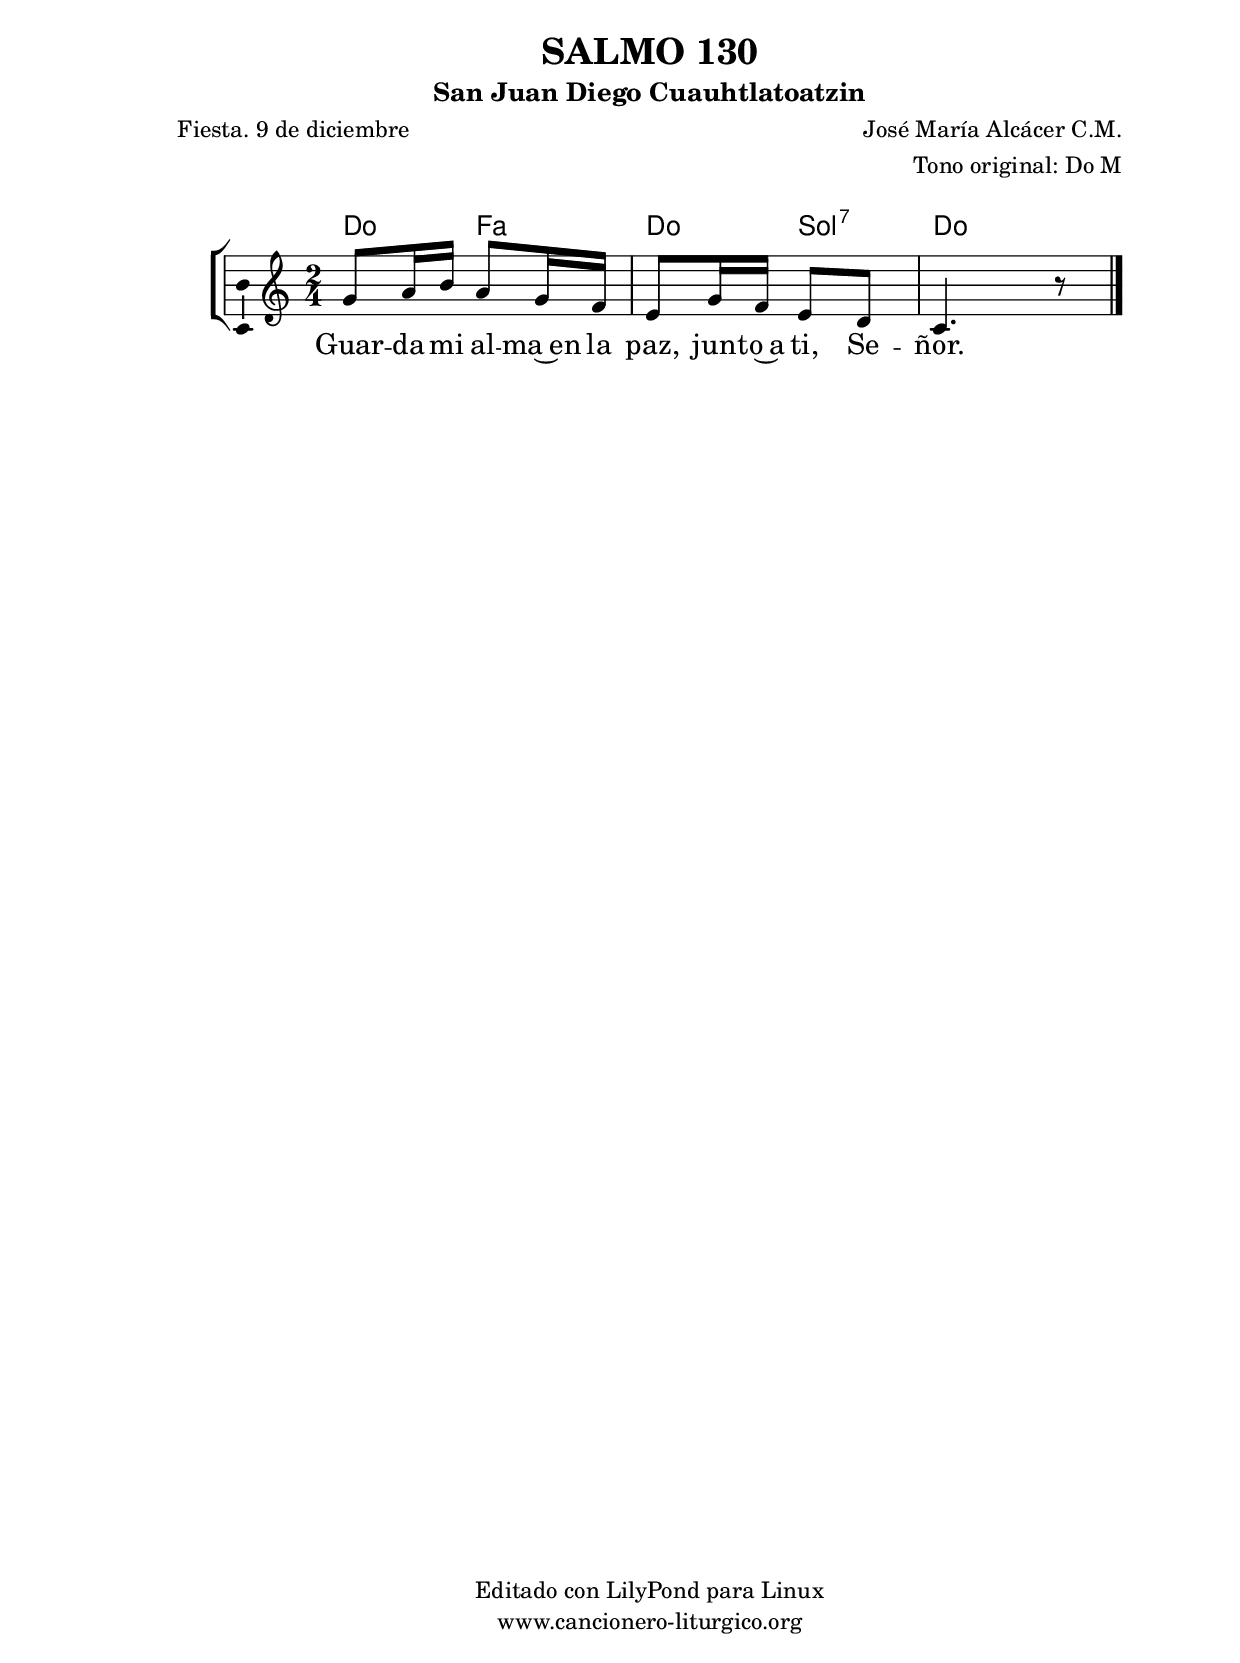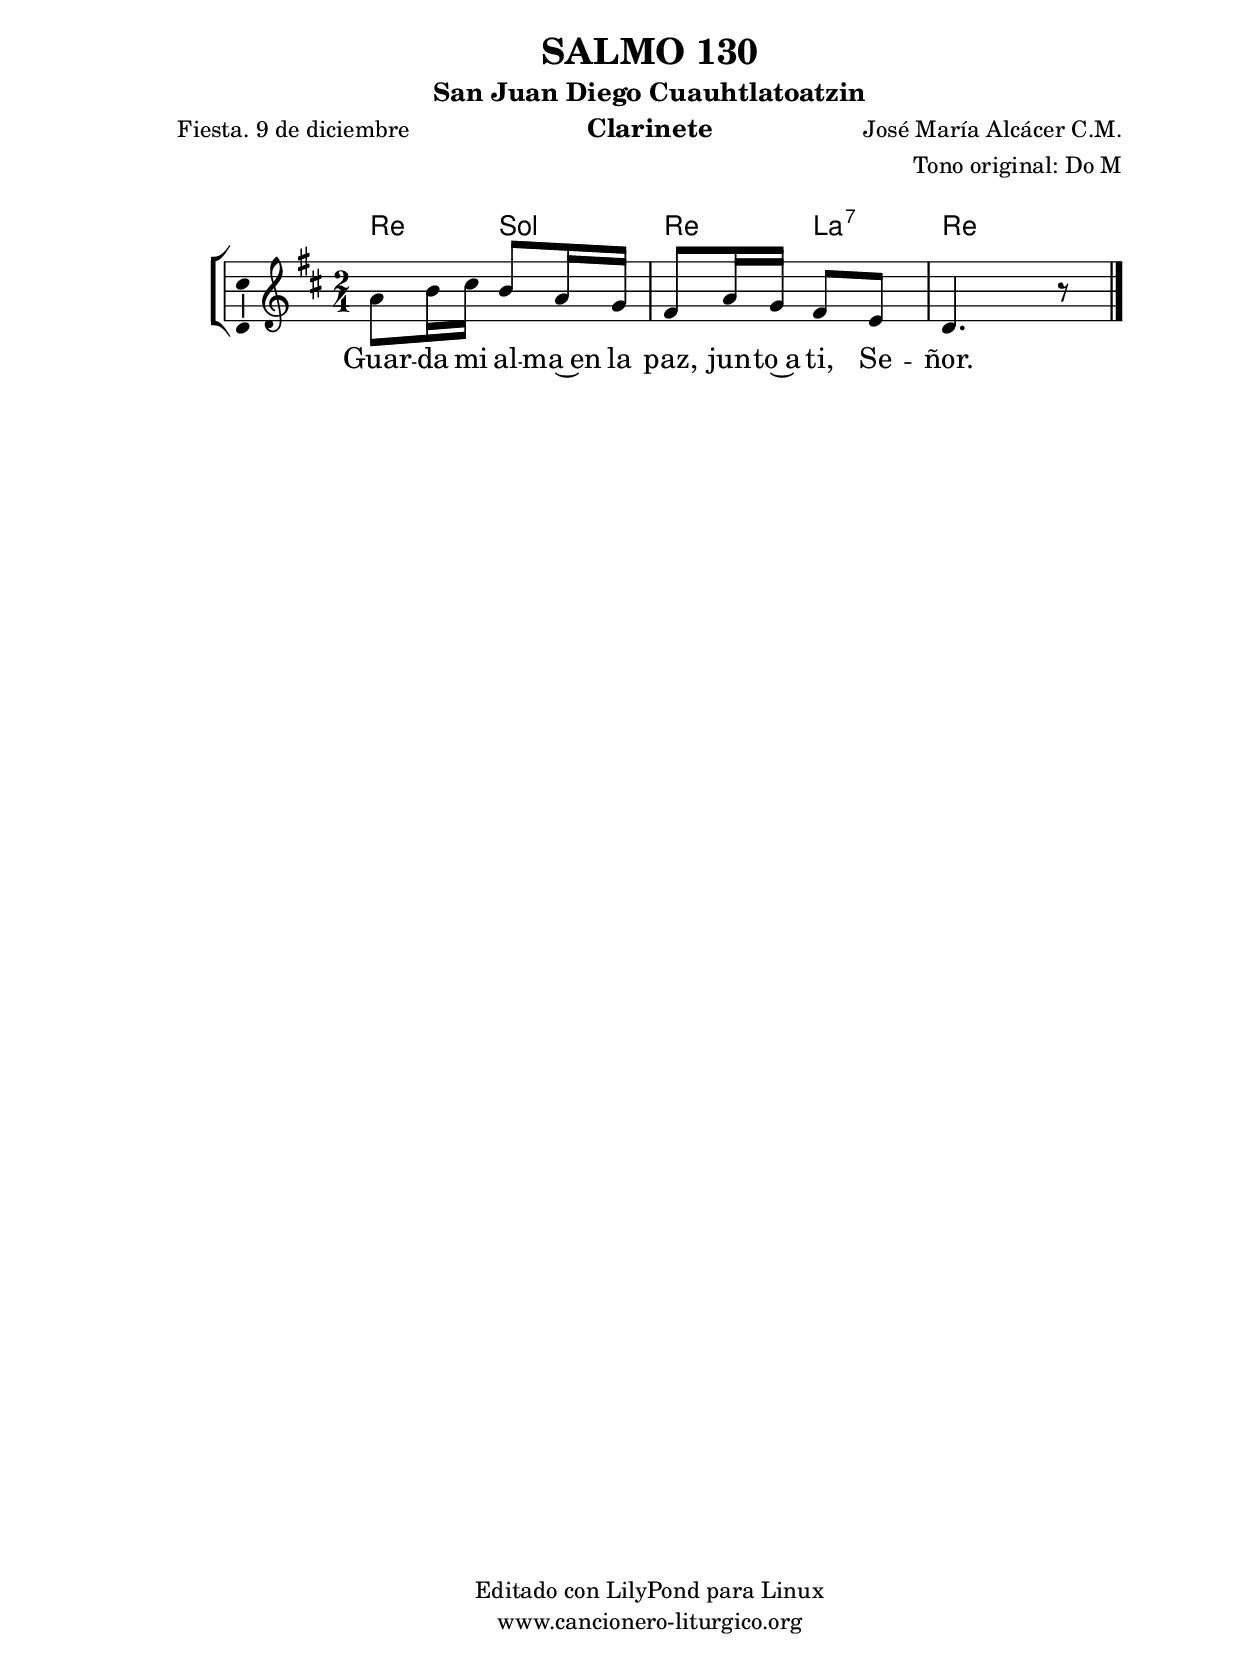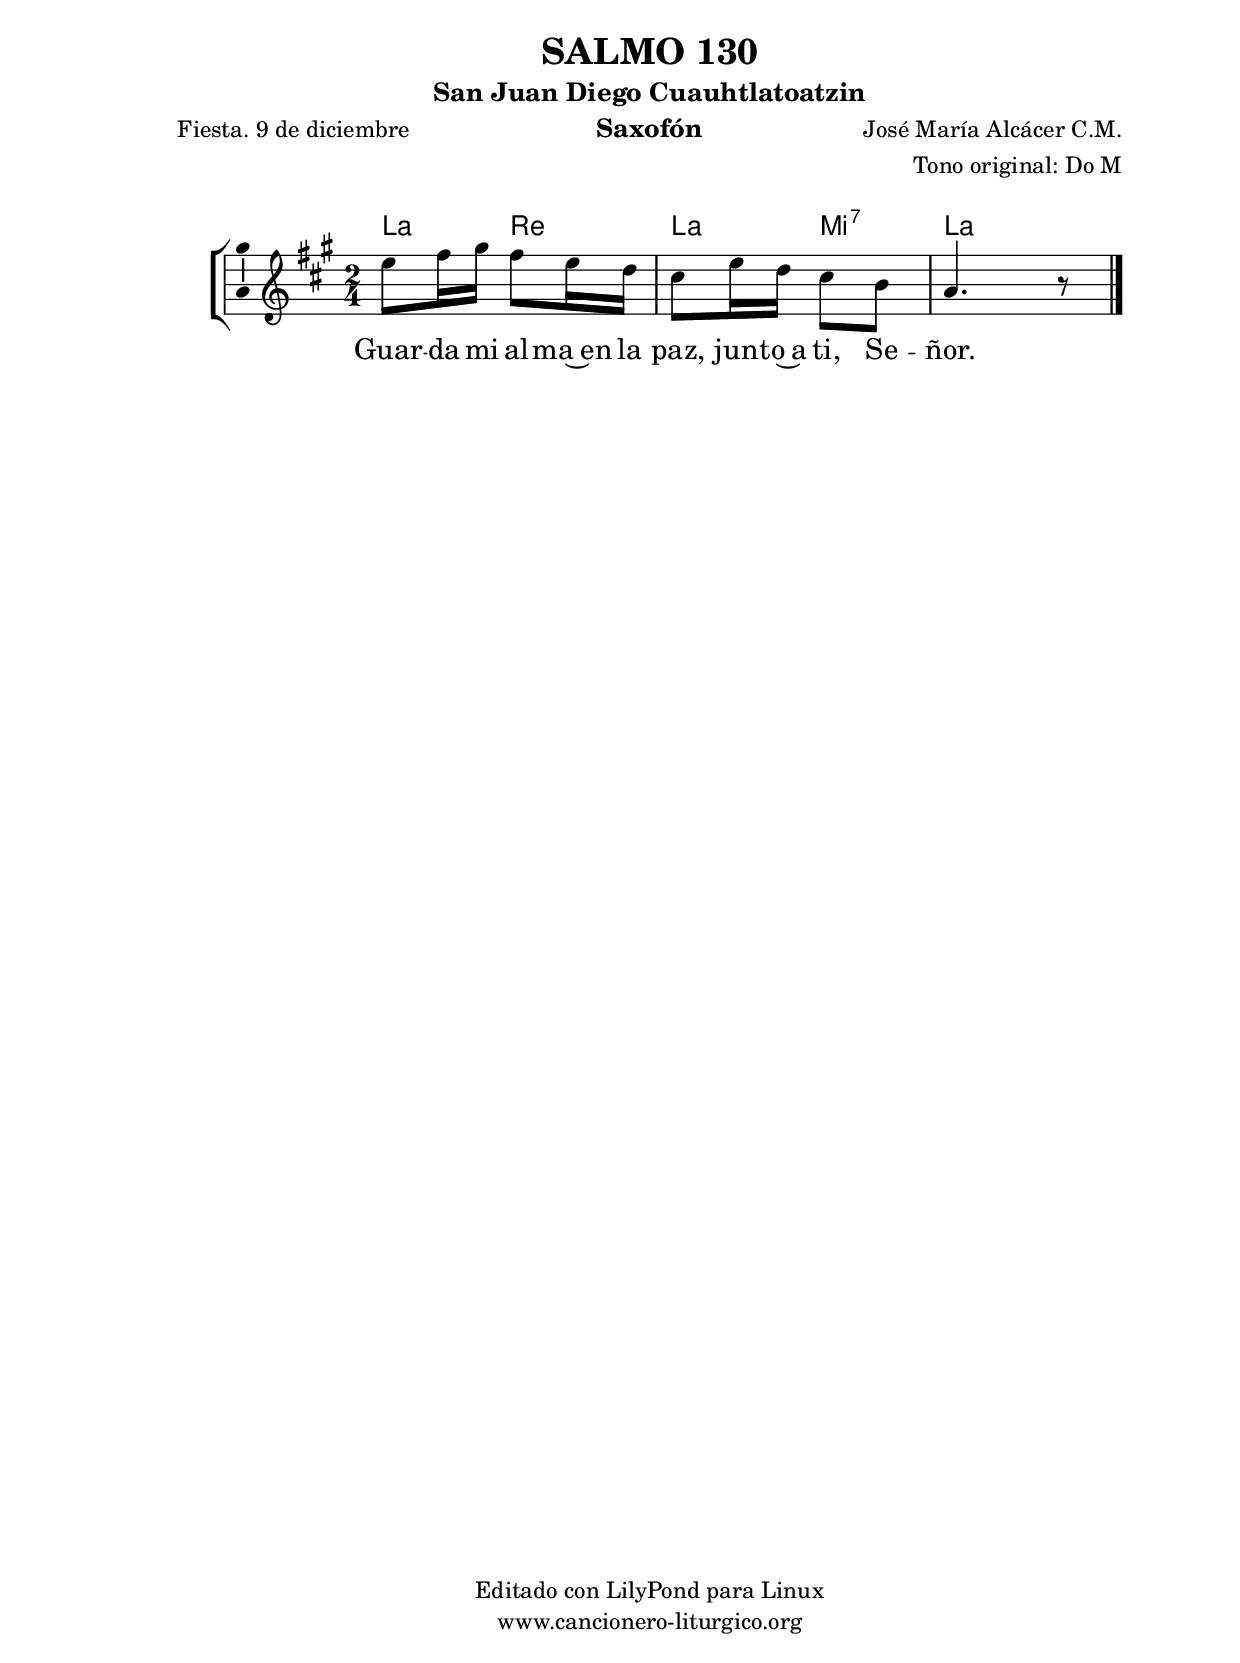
%
%para convertir .midi en .wav:
%timidity filename.midi -Ow -o finename.wav
%
%
%Para convertir de .wav a .mp3:
%lame -h -m j filename.wav
%
%
%para escuchar el midi:
%timidity nombrefichero.midi
%


%versión de lilypond para la que se ha escrito esta partitura:
\version "2.16.0"

	%Tamaño papel
	#(set-default-paper-size "a4")
	%Tamaño partitura
	#(set-global-staff-size 20)
	%No responde al pulsar sobre una nota
	#(ly:set-option 'point-and-click #f)

%parámetros del encabezamiento:
\header {
	title = "SALMO 130"
	subtitle = "San Juan Diego Cuauhtlatoatzin"
	composer = "José María Alcácer C.M."
	poet = "Fiesta. 9 de diciembre"
	meter = ""
	arranger = "Tono original: Do M"
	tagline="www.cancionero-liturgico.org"
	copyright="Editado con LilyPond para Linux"
	}

%parámetros asociados al papel:
\paper  {
	oddHeaderMarkup = \markup {\fill-line { \on-the-fly #not-first-page \fromproperty #'header:title \on-the-fly #not-first-page \fromproperty #'header:composer }}
	evenHeaderMarkup = \markup {\fill-line { \fromproperty #'header:composer \fromproperty #'header:title }}
	#(set-paper-size "a4")
	print-page-number = ##f
	first-page-number = 1
	print-first-page-number = ##f
%	head-separation = 3.0 \cm
	top-margin = 2.0 \cm
	bottom-margin = 0.5\cm
%%%	bottom-margin = -1.0\cm
	left-margin = 3.0 \cm
	line-width = 16.0 \cm 
	indent = 8\mm
	interscoreline = 2.\mm
	between-system-space = 15\mm
%	para que las partituras no llenen la hoja:
	ragged-bottom = ##t
%	idem para la última hoja:
	ragged-last-bottom = ##f
%	para que las partituras llenen el ancho del papel:
	ragged-last = ##f
	after-title-space = 2.5 \cm
%page-count=1
%system-count=8

	%Flexible Vertical Spacing
%	markup-markup-spacing =
%	#'((basic-distance . 15) (minimum-distance . 15) (padding . 3))
	markup-system-spacing =
	#'((basic-distance . 15) (minimum-distance . 15) (padding . 3))
	system-system-spacing =
	#'((basic-distance . 15) (minimum-distance . 15) (padding . 3))
	score-system-spacing =
	#'((basic-distance . 15) (minimum-distance . 15) (padding . 5))
%	top-system-spacing = % header
%	#'((basic-distance . 8) (minimum-distance . 0) (padding . 3))
%	top-markup-spacing =
%	#'((basic-distance . 20) (minimum-distance . 20) (padding . 3))
	last-bottom-spacing = % footer
	#'((basic-distance . 5) (minimum-distance . 5) (padding . 3))
%	score-markup-spacing =
%	#'((basic-distance . 16) (minimum-distance . 13) (padding . 3))

	}


%parámetros que afectan a toda la partitura:
global =  {
	%clave de sol (G):
	\clef G
	%armadura:
%	\transpose ees f
	\key c \major
	\tempo 4=52
	\set Score.tempoHideNote = ##t
	}


acordes = {
	\italianChords
	\chordmode {
%	\transpose ees f
{

c4 f c g:7 c s

	}
	}
}

melodia = 
%	\transpose ees f
{
	\relative c''{
	\time 2/4

g8 a16 b a8 g16 f
e8 g16 f e8 d
c4. r8

	\bar "|."
	}
	}


texto = \lyricmode {
Guar -- da mi al -- ma~en la paz, jun -- to~a ti, Se -- ñor.
	}


acordesStaff = \context ChordNames = acordesStaff <<
	\set chordChanges = ##t
	\acordes
	>>


vozStaff = \context Voice = vozStaff
\with {\consists "Ambitus_engraver"}
<<
%	\set Staff.instrumentName = ""
%	\set Staff.shortInstrumentName = ""
%	\set Staff.midiInstrument = #"clarinet"
%	\set Staff.midiInstrument = #"cello"
%	\set Staff.midiInstrument = #"flute"
	\set Staff.midiInstrument = #"electric guitar (jazz)"
%	\set Staff.midiInstrument = #"english horn"
%	\set Staff.midiInstrument = #"violin"
%	\set Staff.midiInstrument = #"glockenspiel"
	\set Staff.midiMinimumVolume = #0.7
	\set Staff.midiMaximumVolume = #0.9
	\global
	\melodia
	>>


textoStaff = \context Lyrics = textoStaff <<
	\lyricsto vozStaff \texto
	>>

\book {
	\score {
		\context ChoirStaff {
			\override StaffGroup.SystemStartBracket #'collapse-height = #1
			\override Score.SystemStartBar #'collapse-height = #1
			<<
			\acordesStaff
			\vozStaff
			\textoStaff
			>>
			}
		\layout {
	    		\context {
				\Lyrics
				\override LyricText #'font-size = #2
				}
	   		 \context {
				\Score
				%fontSize = #3
				\override StaffSymbol #'staff-space = #(magstep +3)
				%\override Beam #'thickness = #0.55
				%\override SpacingSpanner #'spacing-increment = #1.0
				%\override Slur #'height-limit = #1.5
				}
			}
		}
	\score {
		\unfoldRepeats
		\context ChoirStaff {
			<<
			\acordesStaff
			\vozStaff
			>>
			}
		\midi {
	  		\context {
	  			\Score
				tempoWholesPerMinute = #(ly:make-moment 70 4)
				}
			}
		}
	}

%Partitura para clarinete
#(define output-suffix "C")
\book {
	\header{
		instrument = "Clarinete"
		}
	\score {
		\context ChoirStaff {
			\override StaffGroup.SystemStartBracket #'collapse-height = #1
			\override Score.SystemStartBar #'collapse-height = #1
\transpose c d
			<<
			\acordesStaff
			\vozStaff
			\textoStaff
			>>
			}
		\layout {
	    		\context {
				\Lyrics
				\override LyricText #'font-size = #2
				}
	   		 \context {
				\Score
				%fontSize = #3
				\override StaffSymbol #'staff-space = #(magstep +3)
				%\override Beam #'thickness = #0.55
				%\override SpacingSpanner #'spacing-increment = #1.0
				%\override Slur #'height-limit = #1.5
				}
			}
		}
	}

%Partitura para saxofón
#(define output-suffix "S")
\book {
	\header{
		instrument = "Saxofón"
		}
	\score {
		\context ChoirStaff {
			\override StaffGroup.SystemStartBracket #'collapse-height = #1
			\override Score.SystemStartBar #'collapse-height = #1
\transpose c a
			<<
			\acordesStaff
			\vozStaff
			\textoStaff
			>>
			}
		\layout {
	    		\context {
				\Lyrics
				\override LyricText #'font-size = #2
				}
	   		 \context {
				\Score
				%fontSize = #3
				\override StaffSymbol #'staff-space = #(magstep +3)
				%\override Beam #'thickness = #0.55
				%\override SpacingSpanner #'spacing-increment = #1.0
				%\override Slur #'height-limit = #1.5
				}
			}
		}
	}

